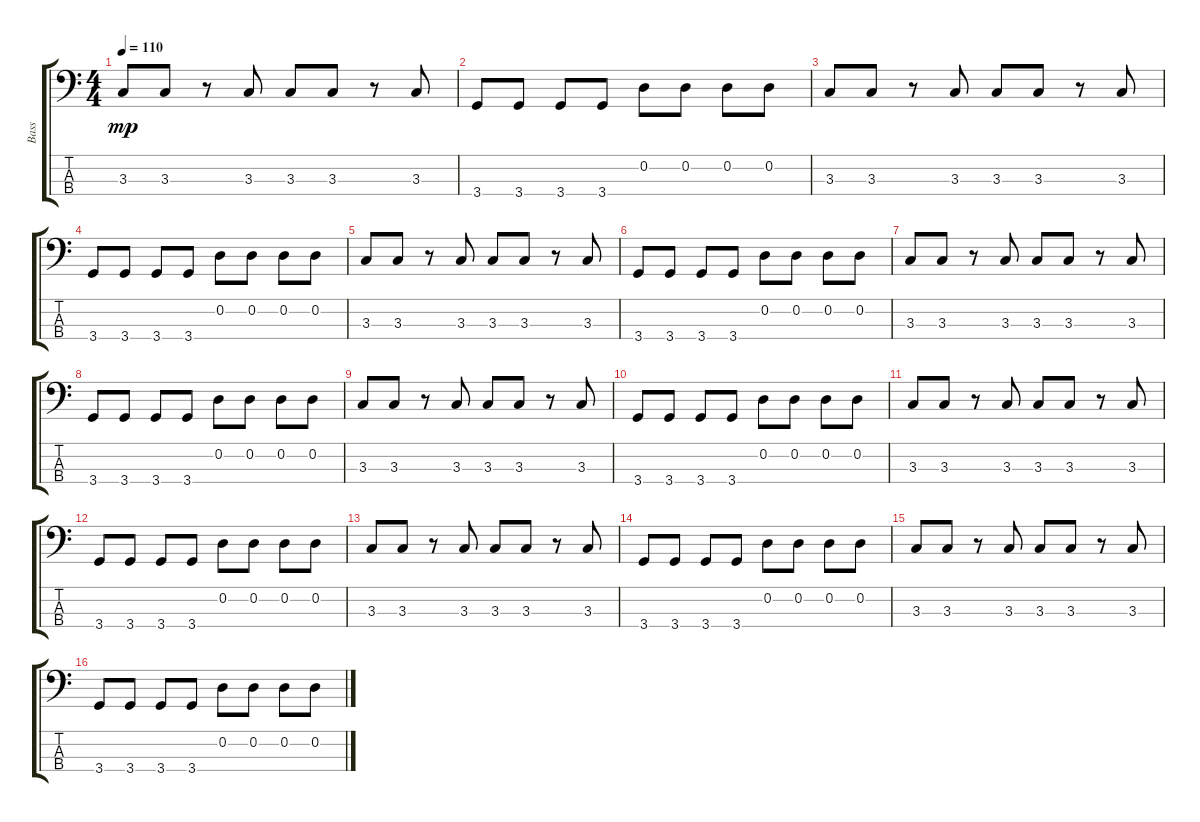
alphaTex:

\track ("Bass" "Bass") {instrument electricbassfinger}
\staff {score tabs}
\tuning (G2 D2 A1 E1) {hide}
\ts (4 4)
\tempo 110
\clef f4
\ks c
3.3.8{dy mp} 3.3.8 r.8 3.3.8 3.3.8 3.3.8 r.8 3.3.8 |
3.4.8 3.4.8 3.4.8 3.4.8 0.2.8 0.2.8 0.2.8 0.2.8 |
3.3.8 3.3.8 r.8 3.3.8 3.3.8 3.3.8 r.8 3.3.8 |
3.4.8 3.4.8 3.4.8 3.4.8 0.2.8 0.2.8 0.2.8 0.2.8 |
3.3.8 3.3.8 r.8 3.3.8 3.3.8 3.3.8 r.8 3.3.8 |
3.4.8 3.4.8 3.4.8 3.4.8 0.2.8 0.2.8 0.2.8 0.2.8 |
3.3.8 3.3.8 r.8 3.3.8 3.3.8 3.3.8 r.8 3.3.8 |
3.4.8 3.4.8 3.4.8 3.4.8 0.2.8 0.2.8 0.2.8 0.2.8 |
3.3.8 3.3.8 r.8 3.3.8 3.3.8 3.3.8 r.8 3.3.8 |
3.4.8 3.4.8 3.4.8 3.4.8 0.2.8 0.2.8 0.2.8 0.2.8 |
3.3.8 3.3.8 r.8 3.3.8 3.3.8 3.3.8 r.8 3.3.8 |
3.4.8 3.4.8 3.4.8 3.4.8 0.2.8 0.2.8 0.2.8 0.2.8 |
3.3.8 3.3.8 r.8 3.3.8 3.3.8 3.3.8 r.8 3.3.8 |
3.4.8 3.4.8 3.4.8 3.4.8 0.2.8 0.2.8 0.2.8 0.2.8 |
3.3.8 3.3.8 r.8 3.3.8 3.3.8 3.3.8 r.8 3.3.8 |
3.4.8 3.4.8 3.4.8 3.4.8 0.2.8 0.2.8 0.2.8 0.2.8
